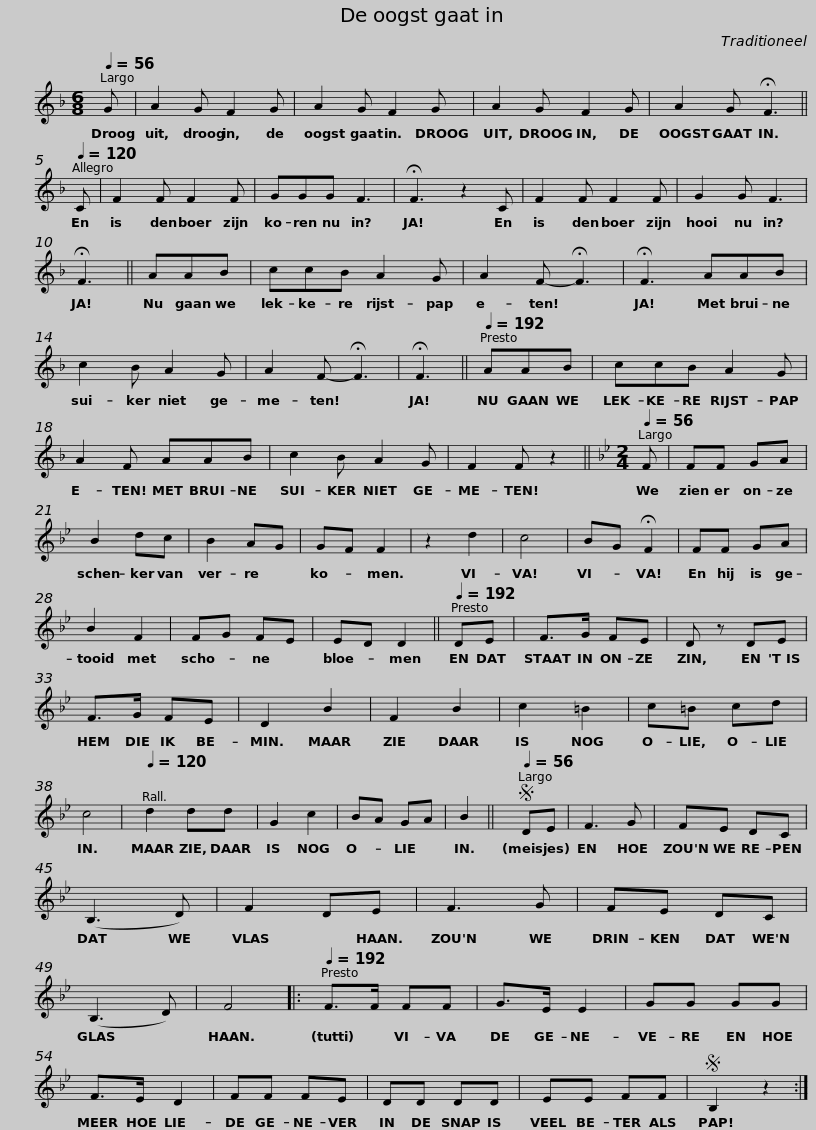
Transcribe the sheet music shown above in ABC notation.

X:1
L:1/8
Q:1/4=56
M:6/8
I:linebreak $
K:F
V:1 treble
V:1
 G | A2 G F2 G | A2 G F2 G | A2 G F2 G | A2 G !fermata!F3 || %5
[Q:1/4=120] C |$ F2 F F2 F | GGG F3 | !fermata!F3 z2 C | F2 F F2 F | %10
 G2 G F3 | !fermata!F3 || AAB |$ ccB A2 G | A2 F- !fermata!F3 | %15
 !fermata!F3 AAB | c2 B A2 G | A2 F- !fermata!F3 | !fermata!F3 ||[Q:1/4=192] AAB |$ %20
 ccB A2 G | A2 F AAB | c2 B A2 G | F2 F z2 ||$[K:Bb][M:2/4][Q:1/4=56] F | %25
 FF GA | B2 dc | B2 AG | GF F2 | z2 d2 | %30
 c4 | BG !fermata!F2 | FF GA | B2 F2 |$ FG FE | %35
 ED D2 ||[Q:1/4=192] DE | F>G FE | D z DE | F>G FE | %40
 D2 B2 |$ F2 B2 | c2 =B2 | c=B cd | c4 | %45
[Q:1/4=120] d2 dd | G2 c2 | BA GA | B2 ||S[Q:1/4=56] DE |$ %50
 F3 G | FE DC | (B,3 D) | F2 DE | F3 G | %55
 FE DC |$ (B,3 D) | F4 |:[Q:1/4=192] F>F FF | G>E E2 | %60
 GG GG | F>E D2 | FF FE |$ DD DD | EE FF | %65
S B,2 z2 :| %66
